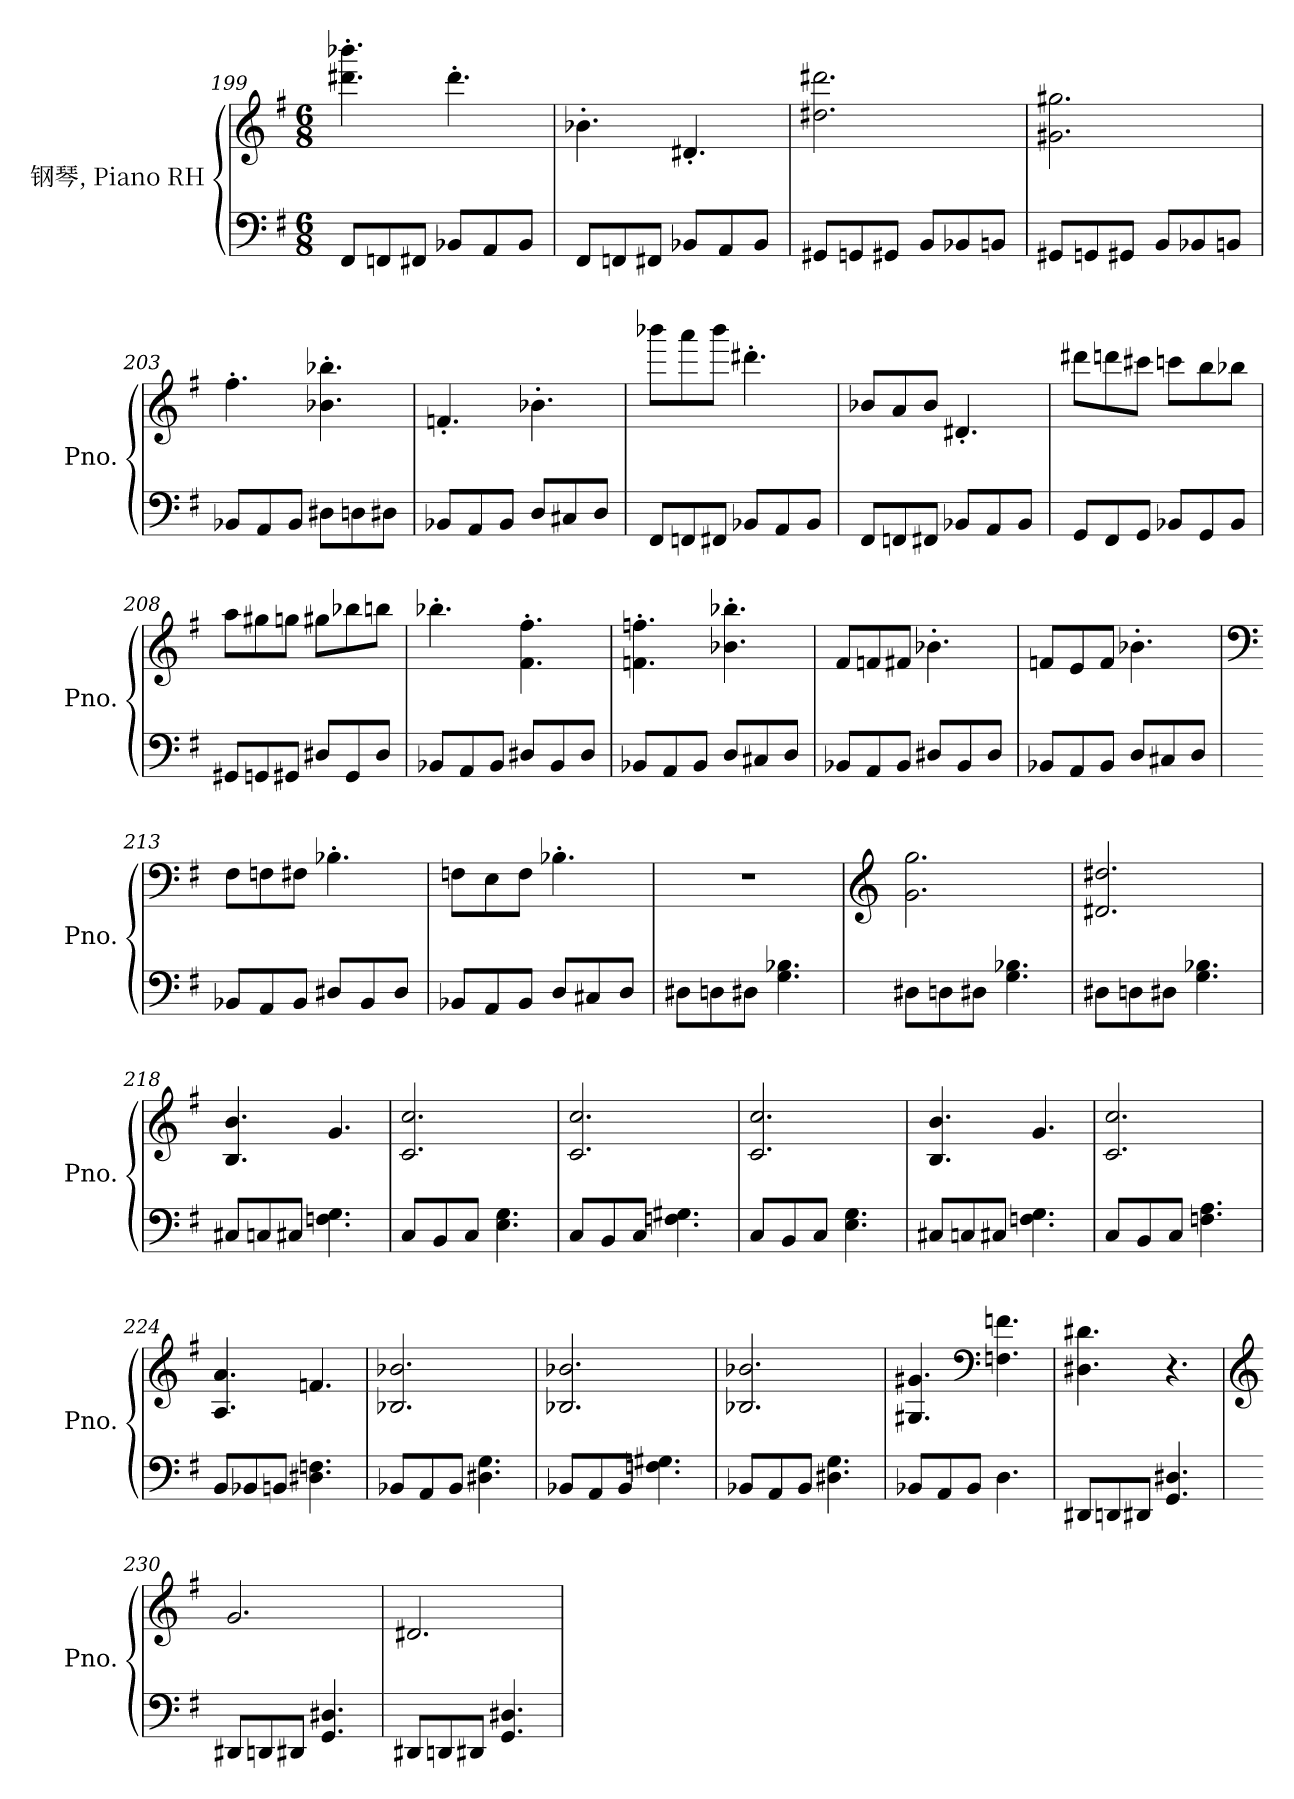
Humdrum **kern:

**kern	**kern
*part1	*part1
*staff2	*staff1
*I"钢琴, Piano RH	*
*I'Pno.	*
*clefF4	*clefG2
*k[f#]	*k[f#]
*M6/8	*M6/8
=199	=199
8FF#/L	4.ddd#X\' 4.bbb-X\'
8FFn/	.
8FF#X/J	.
8BB-X/L	4.ddd#'\
8AA/	.
8BB-/J	.
=200	=200
8FF#/L	4.b-X'\
8FFn/	.
8FF#X/J	.
8BB-X/L	4.d#X'/
8AA/	.
8BB-/J	.
=201	=201
*	*MM241
8GG#X/L	2.dd#X\ 2.ddd#X\
8GGn/	.
8GG#X/J	.
8BB/L	.
8BB-X/	.
8BBn/J	.
!!LO:PB:g=z
=202	=202
8GG#X/L	2.g#X\ 2.gg#X\
8GGn/	.
8GG#X/J	.
8BB/L	.
8BB-X/	.
8BBn/J	.
=203	=203
*	*MM249
8BB-X/L	4.ff#'\
8AA/	.
8BB-/J	.
8D#X\L	4.b-X\' 4.bb-X\'
8Dn\	.
8D#X\J	.
=204	=204
8BB-X/L	4.fn'/
8AA/	.
8BB-/J	.
8D/L	4.b-X'\
8C#X/	.
8D/J	.
=205	=205
8FF#/L	8bbb-X\L
8FFn/	8aaa\
8FF#X/J	8bbb-\J
8BB-X/L	4.ddd#X'\
8AA/	.
8BB-/J	.
=206	=206
8FF#/L	8b-X/L
8FFn/	8a/
8FF#X/J	8b-/J
8BB-X/L	4.d#X'/
8AA/	.
8BB-/J	.
!!LO:LB:g=z
=207	=207
8GG/L	8ddd#X\L
8FF#/	8dddn\
8GG/J	8ccc#X\J
8BB-X/L	8cccn\L
8GG/	8bb\
8BB-/J	8bb-X\J
=208	=208
8GG#X/L	8aa\L
8GGn/	8gg#X\
8GG#X/J	8ggn\J
8D#X/L	8gg#X\L
8GG#/	8bb-X\
8D#/J	8bbn\J
=209	=209
8BB-X/L	4.bb-X'\
8AA/	.
8BB-/J	.
8D#X/L	4.f#\' 4.ff#\'
8BB-/	.
8D#/J	.
=210	=210
8BB-X/L	4.fn\' 4.ffn\'
8AA/	.
8BB-/J	.
8D/L	4.b-X\' 4.bb-X\'
8C#X/	.
8D/J	.
!!LO:LB:g=z
=211	=211
8BB-X/L	8f#/L
8AA/	8fn/
8BB-/J	8f#X/J
8D#X/L	4.b-X'\
8BB-/	.
8D#/J	.
=212	=212
8BB-X/L	8fn/L
8AA/	8e/
8BB-/J	8f/J
8D/L	4.b-X'\
8C#X/	.
8D/J	.
=213	=213
*	*clefF4
8BB-X/L	8F#\L
8AA/	8Fn\
8BB-/J	8F#X\J
8D#X/L	4.B-X'\
8BB-/	.
8D#/J	.
=214	=214
8BB-X/L	8Fn\L
8AA/	8E\
8BB-/J	8F\J
*	*MM153
8D/L	4.B-X'\
8C#X/	.
8D/J	.
=215	=215
8D#X\L	2.r
8Dn\	.
8D#X\J	.
4.G\ 4.B-X\	.
!!LO:LB:g=z
=216	=216
*	*clefG2
8D#X\L	2.g\ 2.gg\
8Dn\	.
8D#X\J	.
4.G\ 4.B-X\	.
=217	=217
8D#X\L	2.d#X/ 2.dd#X/
8Dn\	.
8D#X\J	.
4.G\ 4.B-X\	.
=218	=218
8C#X/L	4.B/ 4.b/
8Cn/	.
8C#X/J	.
4.Fn\ 4.G\	4.g/
=219	=219
8C/L	2.c/ 2.cc/
8BB/	.
8C/J	.
4.E\ 4.G\	.
=220	=220
8C/L	2.c/ 2.cc/
8BB/	.
8C/J	.
4.Fn\ 4.G#X\	.
=221	=221
8C/L	2.c/ 2.cc/
8BB/	.
8C/J	.
4.E\ 4.G\	.
!!LO:LB:g=z
=222	=222
8C#X/L	4.B/ 4.b/
8Cn/	.
8C#X/J	.
4.Fn\ 4.G\	4.g/
=223	=223
8C/L	2.c/ 2.cc/
8BB/	.
8C/J	.
4.Fn\ 4.A\	.
=224	=224
8BB/L	4.A/ 4.a/
8BB-X/	.
8BBn/J	.
4.D#X\ 4.Fn\	4.fn/
=225	=225
8BB-X/L	2.B-X/ 2.b-X/
8AA/	.
8BB-/J	.
4.D#X\ 4.G\	.
=226	=226
8BB-X/L	2.B-X/ 2.b-X/
8AA/	.
8BB-/J	.
4.Fn\ 4.G#X\	.
=227	=227
8BB-X/L	2.B-X/ 2.b-X/
8AA/	.
8BB-/J	.
4.D#X\ 4.G\	.
!!LO:LB:g=z
=228	=228
8BB-X/L	4.G#X/ 4.g#X/
8AA/	.
8BB-/J	.
*	*clefF4
4.D\	4.Fn\ 4.fn\
=229	=229
8DD#X/L	4.D#X\ 4.d#X\
8DDn/	.
8DD#X/J	.
4.GG/ 4.D#X/	4.r
=230	=230
*	*clefG2
*	*MM248
8DD#X/L	2.g/
8DDn/	.
8DD#X/J	.
4.GG/ 4.D#X/	.
=231	=231
8DD#X/L	2.d#X/
8DDn/	.
8DD#X/J	.
4.GG/ 4.D#X/	.
=	=
*-	*-
